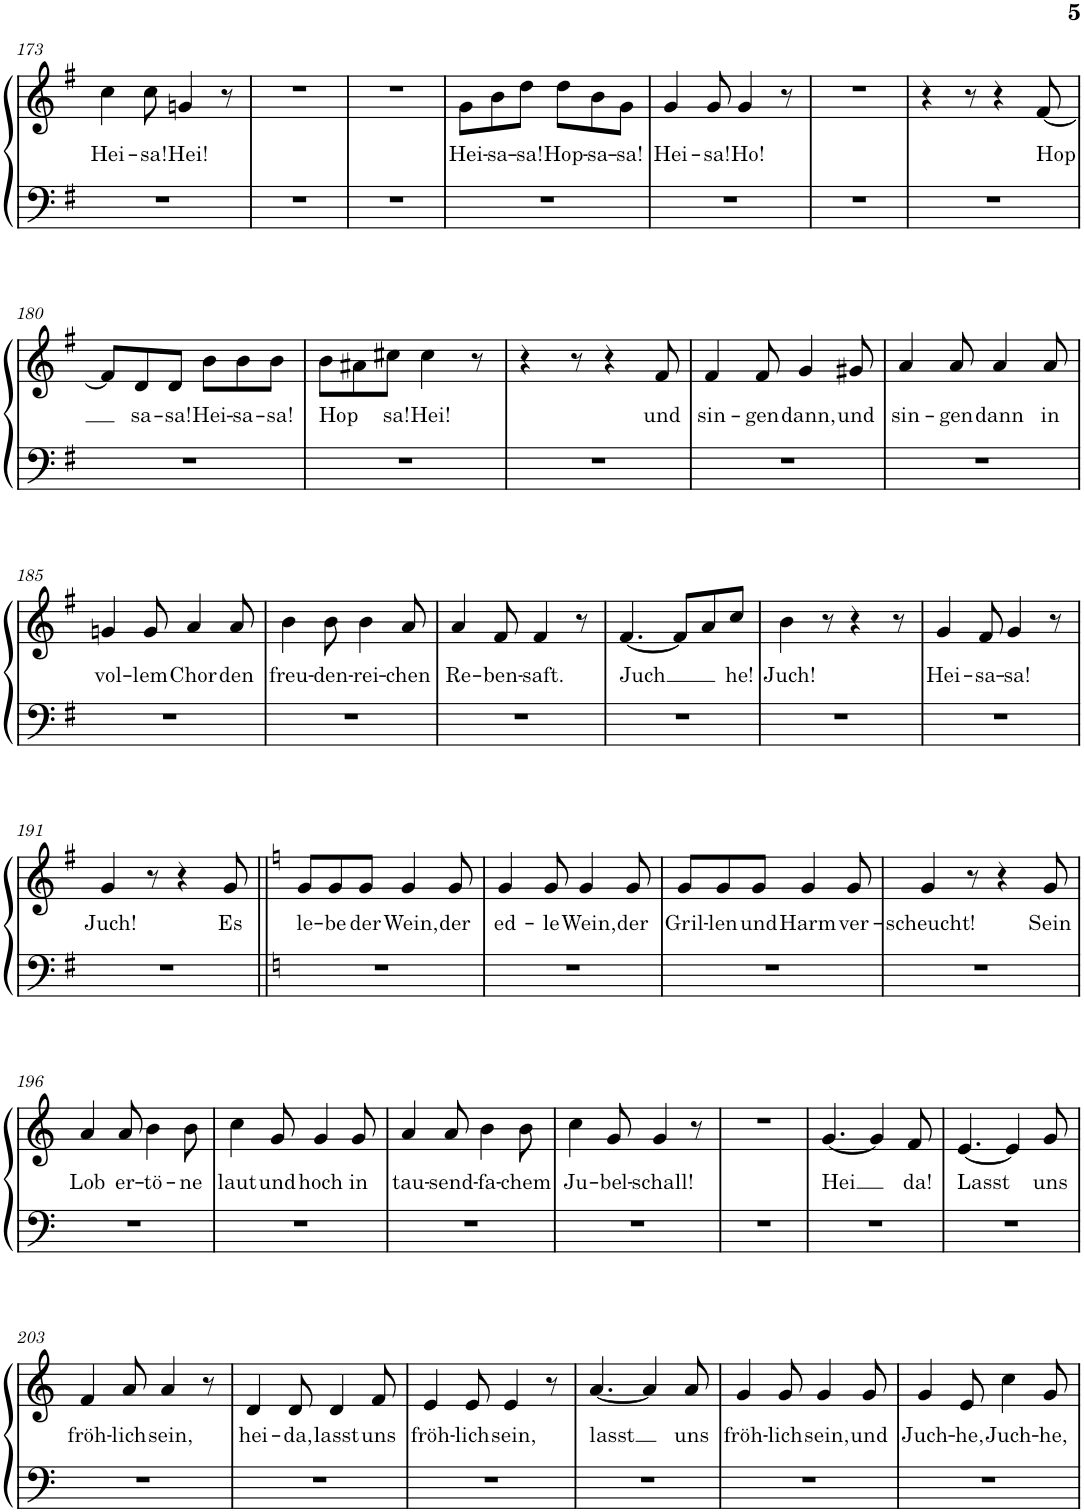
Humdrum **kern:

**kern	**kern	**text
*part1	*part1	*part1
*staff2	*staff1	*staff1
*I"Piano	*	*
*I'Pno.	*	*
!!LO:PB:g=z
*clefF4	*clefG2	*
*k[f#]	*k[f#]	*
*M6/8	*M6/8	*
=173	=173	=173
!	!	!LO:LY:b
2.r	4cc\	Hei-
!	!	!LO:LY:b
.	8cc\	-sa!
!	!	!LO:LY:b
.	4gn/	Hei!
.	8r	.
=174	=174	=174
2.r	2.r	.
=175	=175	=175
2.r	2.r	.
=176	=176	=176
!	!	!LO:LY:b
2.r	8g\L	Hei-
!	!	!LO:LY:b
.	8b\	-sa-
!	!	!LO:LY:b
.	8dd\J	-sa!
!	!	!LO:LY:b
.	8dd\L	Hop-
!	!	!LO:LY:b
.	8b\	-sa-
!	!	!LO:LY:b
.	8g\J	-sa!
=177	=177	=177
!	!	!LO:LY:b
2.r	4g/	Hei-
!	!	!LO:LY:b
.	8g/	-sa!
!	!	!LO:LY:b
.	4g/	Ho!
.	8r	.
=178	=178	=178
2.r	2.r	.
=179	=179	=179
2.r	4r	.
.	8r	.
.	4r	.
!	!	!LO:LY:b
.	[8f#/	Hop
!!LO:LB:g=z
=180	=180	=180
2.r	8f#/L]	.
!	!	!LO:LY:b
.	8d/	sa-
!	!	!LO:LY:b
.	8d/J	-sa!
!	!	!LO:LY:b
.	8b\L	Hei-
!	!	!LO:LY:b
.	8b\	-sa-
!	!	!LO:LY:b
.	8b\J	-sa!
=181	=181	=181
!	!	!LO:LY:b
2.r	8b\L	Hop
.	8a#X\	.
!	!	!LO:LY:b
.	8cc#X\J	sa!
!	!	!LO:LY:b
.	4cc#\	Hei!
.	8r	.
=182	=182	=182
2.r	4r	.
.	8r	.
.	4r	.
!	!	!LO:LY:b
.	8f#/	und
=183	=183	=183
!	!	!LO:LY:b
2.r	4f#/	sin-
!	!	!LO:LY:b
.	8f#/	-gen
!	!	!LO:LY:b
.	4g/	dann,
!	!	!LO:LY:b
.	8g#X/	und
=184	=184	=184
!	!	!LO:LY:b
2.r	4a/	sin-
!	!	!LO:LY:b
.	8a/	-gen
!	!	!LO:LY:b
.	4a/	dann
!	!	!LO:LY:b
.	8a/	in
!!LO:LB:g=z
=185	=185	=185
!	!	!LO:LY:b
2.r	4gn/	vol-
!	!	!LO:LY:b
.	8g/	-lem
!	!	!LO:LY:b
.	4a/	Chor
!	!	!LO:LY:b
.	8a/	den
=186	=186	=186
!	!	!LO:LY:b
2.r	4b\	freu-
!	!	!LO:LY:b
.	8b\	-den-
!	!	!LO:LY:b
.	4b\	-rei-
!	!	!LO:LY:b
.	8a/	-chen
=187	=187	=187
!	!	!LO:LY:b
2.r	4a/	Re-
!	!	!LO:LY:b
.	8f#/	-ben-
!	!	!LO:LY:b
.	4f#/	-saft.
.	8r	.
=188	=188	=188
!	!	!LO:LY:b
2.r	[4.f#/	Juch
.	8f#/L]	.
.	8a/	.
!	!	!LO:LY:b
.	8cc/J	he!
=189	=189	=189
!	!	!LO:LY:b
2.r	4b\	Juch!
.	8r	.
.	4r	.
.	8r	.
=190	=190	=190
!	!	!LO:LY:b
2.r	4g/	Hei-
!	!	!LO:LY:b
.	8f#/	-sa-
!	!	!LO:LY:b
.	4g/	-sa!
.	8r	.
!!LO:LB:g=z
=191	=191	=191
!	!	!LO:LY:b
2.r	4g/	Juch!
.	8r	.
.	4r	.
!	!	!LO:LY:b
.	8g/	Es
=192||	=192||	=192||
*k[]	*k[]	*
!	!	!LO:LY:b
2.r	8g/L	le-
!	!	!LO:LY:b
.	8g/	-be
!	!	!LO:LY:b
.	8g/J	der
!	!	!LO:LY:b
.	4g/	Wein,
!	!	!LO:LY:b
.	8g/	der
=193	=193	=193
!	!	!LO:LY:b
2.r	4g/	ed-
!	!	!LO:LY:b
.	8g/	-le
!	!	!LO:LY:b
.	4g/	Wein,
!	!	!LO:LY:b
.	8g/	der
=194	=194	=194
!	!	!LO:LY:b
2.r	8g/L	Gril-
!	!	!LO:LY:b
.	8g/	-len
!	!	!LO:LY:b
.	8g/J	und
!	!	!LO:LY:b
.	4g/	Harm
!	!	!LO:LY:b
.	8g/	ver-
=195	=195	=195
!	!	!LO:LY:b
2.r	4g/	-scheucht!
.	8r	.
.	4r	.
!	!	!LO:LY:b
.	8g/	Sein
!!LO:LB:g=z
=196	=196	=196
!	!	!LO:LY:b
2.r	4a/	Lob
!	!	!LO:LY:b
.	8a/	er-
!	!	!LO:LY:b
.	4b\	-tö-
!	!	!LO:LY:b
.	8b\	-ne
=197	=197	=197
!	!	!LO:LY:b
2.r	4cc\	laut
!	!	!LO:LY:b
.	8g/	und
!	!	!LO:LY:b
.	4g/	hoch
!	!	!LO:LY:b
.	8g/	in
=198	=198	=198
!	!	!LO:LY:b
2.r	4a/	tau-
!	!	!LO:LY:b
.	8a/	-send-
!	!	!LO:LY:b
.	4b\	-fa-
!	!	!LO:LY:b
.	8b\	-chem
=199	=199	=199
!	!	!LO:LY:b
2.r	4cc\	Ju-
!	!	!LO:LY:b
.	8g/	-bel-
!	!	!LO:LY:b
.	4g/	-schall!
.	8r	.
=200	=200	=200
2.r	2.r	.
=201	=201	=201
!	!	!LO:LY:b
2.r	[4.g/	Hei
.	4g/]	.
!	!	!LO:LY:b
.	8f/	da!
=202	=202	=202
!	!	!LO:LY:b
2.r	[4.e/	Lasst
.	4e/]	.
!	!	!LO:LY:b
.	8g/	uns
!!LO:LB:g=z
=203	=203	=203
!	!	!LO:LY:b
2.r	4f/	fröh-
!	!	!LO:LY:b
.	8a/	-lich
!	!	!LO:LY:b
.	4a/	sein,
.	8r	.
=204	=204	=204
!	!	!LO:LY:b
2.r	4d/	hei-
!	!	!LO:LY:b
.	8d/	-da,
!	!	!LO:LY:b
.	4d/	lasst
!	!	!LO:LY:b
.	8f/	uns
=205	=205	=205
!	!	!LO:LY:b
2.r	4e/	fröh-
!	!	!LO:LY:b
.	8e/	-lich
!	!	!LO:LY:b
.	4e/	sein,
.	8r	.
=206	=206	=206
!	!	!LO:LY:b
2.r	[4.a/	lasst
.	4a/]	.
!	!	!LO:LY:b
.	8a/	uns
=207	=207	=207
!	!	!LO:LY:b
2.r	4g/	fröh-
!	!	!LO:LY:b
.	8g/	-lich
!	!	!LO:LY:b
.	4g/	sein,
!	!	!LO:LY:b
.	8g/	und
=208	=208	=208
!	!	!LO:LY:b
2.r	4g/	Juch-
!	!	!LO:LY:b
.	8e/	-he,
!	!	!LO:LY:b
.	4cc\	Juch-
!	!	!LO:LY:b
.	8g/	-he,
=	=	=
*-	*-	*-
